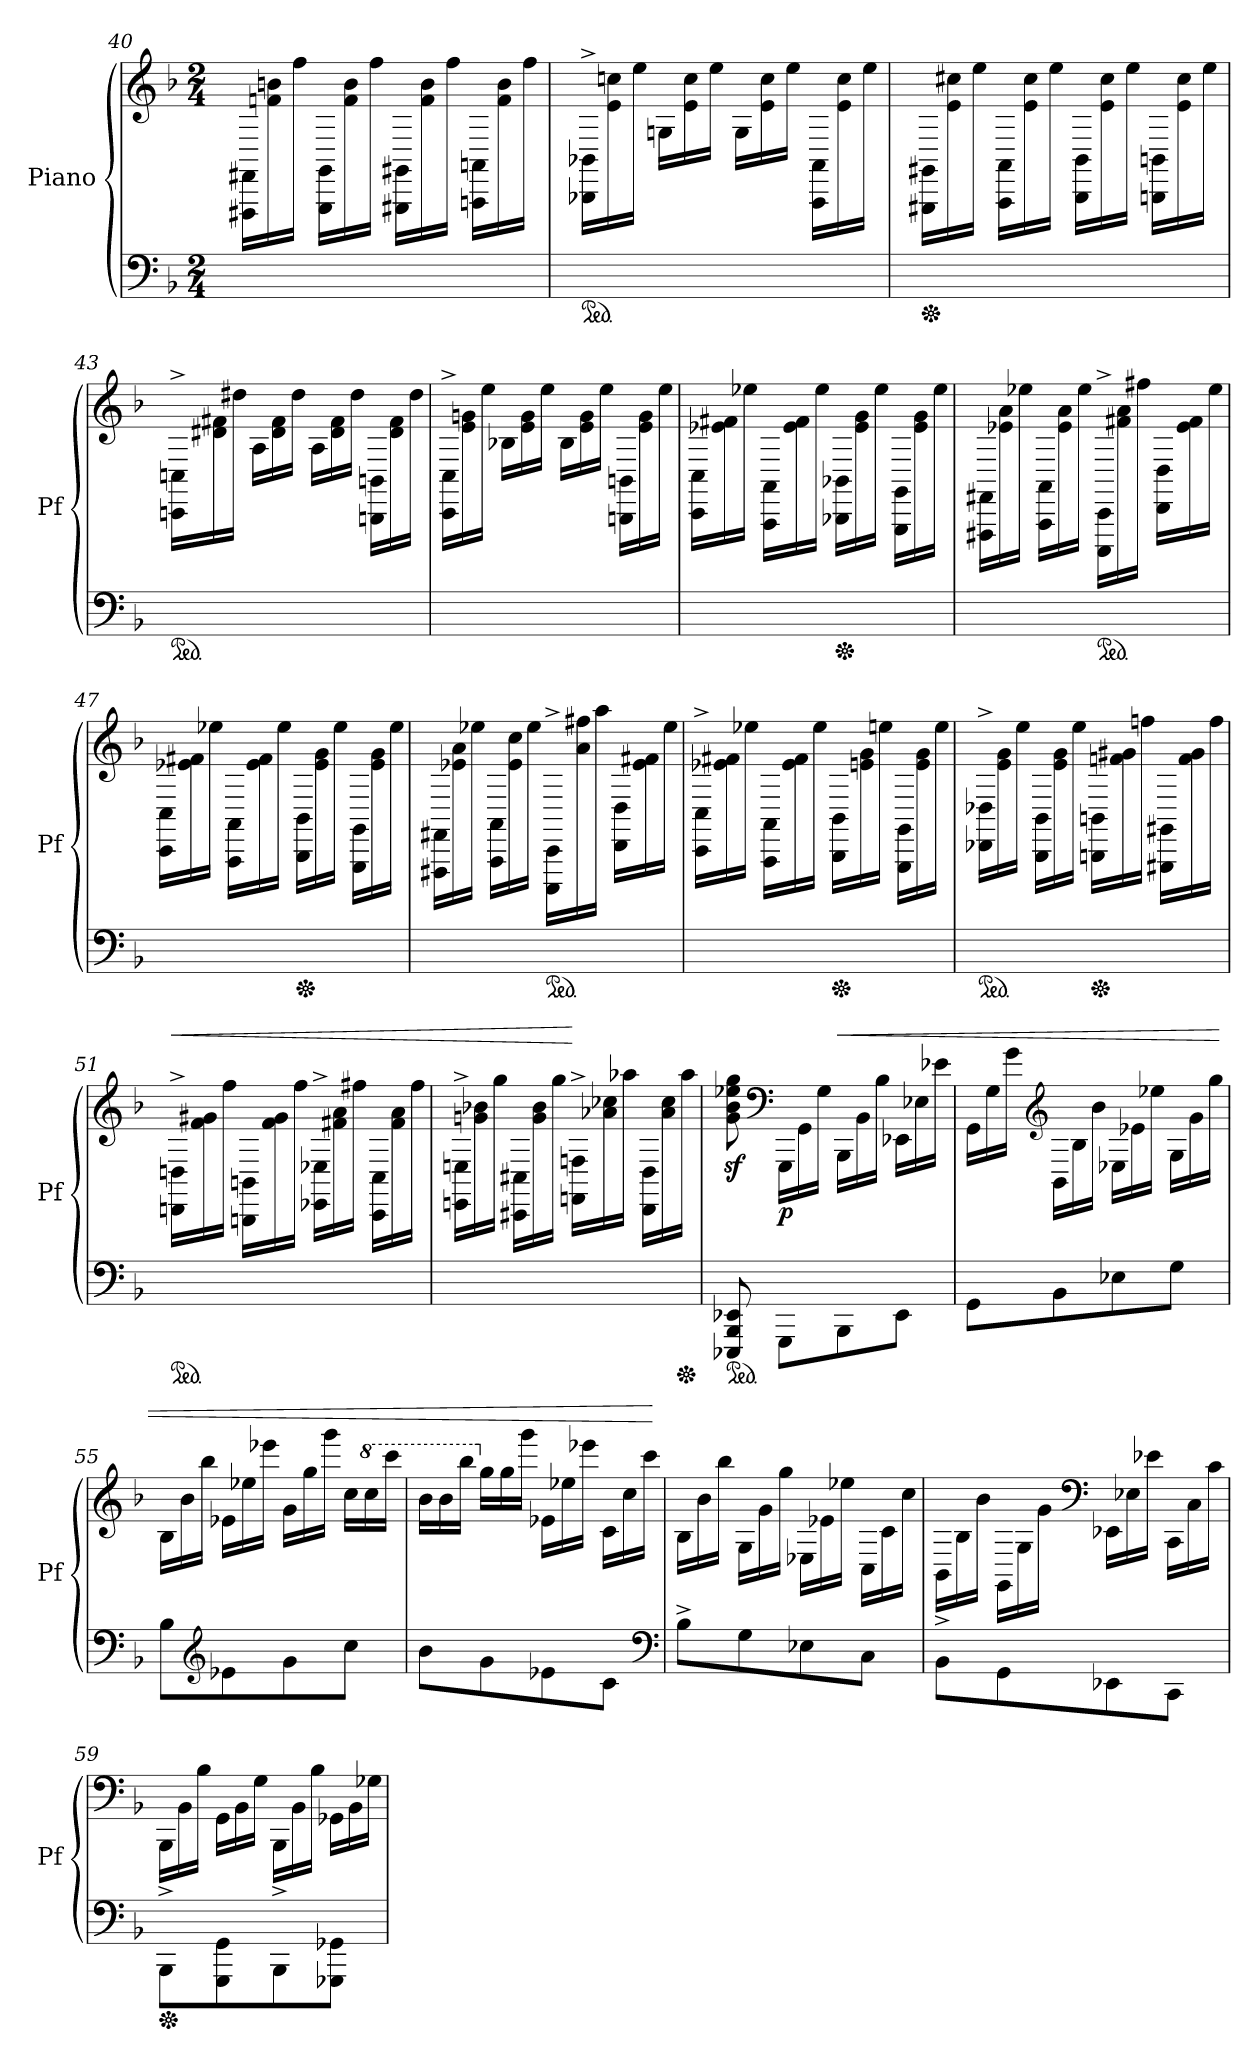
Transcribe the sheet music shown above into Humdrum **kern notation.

**kern	**kern	**dynam
*part2	*part1	*part1
*staff2	*staff1	*staff1
*I"Piano	*I"Piano	*
*I'Pf	*I'Pf	*
*clefF4	*clefG2	*
*k[b-]	*k[b-]	*
*d:	*d:	*
*M2/4	*M2/4	*
*	*Xtuplet	*
=40	=40	=40
2ryy	24FFF#X/ 24FF#X/LL	.
.	24fn\ 24bn\	.
.	24ff\JJ	.
.	24GGG/ 24GG/LL	.
.	24f\ 24b\	.
.	24ff\JJ	.
.	24GGG#X/ 24GG#X/LL	.
.	24f\ 24b\	.
.	24ff\JJ	.
.	24AAAn/ 24AAn/LL	.
.	24f\ 24b\	.
.	24ff\JJ	.
=41	=41	=41
*ped	*	*
2ryy	24BBB-X^/ 24BB-X^/LL	.
.	24e\ 24ccn\	.
.	24ee\JJ	.
.	24Gn/LL	.
.	24e\ 24cc\	.
.	24ee\JJ	.
.	24G/LL	.
.	24e\ 24cc\	.
.	24ee\JJ	.
.	24AAA/ 24AA/LL	.
.	24e\ 24cc\	.
.	24ee\JJ	.
=42	=42	=42
*Xped	*	*
2ryy	24GGG#X/ 24GG#X/LL	.
.	24e\ 24cc#X\	.
.	24ee\JJ	.
.	24AAA/ 24AA/LL	.
.	24e\ 24cc#\	.
.	24ee\JJ	.
.	24BBB-/ 24BB-/LL	.
.	24e\ 24cc#\	.
.	24ee\JJ	.
.	24BBBn/ 24BBn/LL	.
.	24e\ 24cc#\	.
.	24ee\JJ	.
=43	=43	=43
*ped	*	*
2ryy	24CCn^/ 24Cn^/LL	.
.	24d#X\ 24f#X\	.
.	24dd#X\JJ	.
.	24A/LL	.
.	24d#\ 24f#\	.
.	24dd#\JJ	.
.	24A/LL	.
.	24d#\ 24f#\	.
.	24dd#\JJ	.
.	24BBBn/ 24BBn/LL	.
.	24d#\ 24f#\	.
.	24dd#\JJ	.
=44	=44	=44
2ryy	24CC^/ 24C^/LL	.
.	24e\ 24gn\	.
.	24ee\JJ	.
.	24B-X/LL	.
.	24e\ 24g\	.
.	24ee\JJ	.
.	24B-/LL	.
.	24e\ 24g\	.
.	24ee\JJ	.
.	24BBBn/ 24BBn/LL	.
.	24e\ 24g\	.
.	24ee\JJ	.
=45	=45	=45
*^	*	*
2ryy	4ryy	24CC/ 24C/LL	.
.	.	24e-X\ 24f#X\	.
.	.	24ee-X\JJ	.
.	.	24AAA/ 24AA/LL	.
.	.	24e-\ 24f#\	.
.	.	24ee-\JJ	.
*Xped	*	*	*
.	4ryy	24BBB-X/ 24BB-X/LL	.
.	.	24e-\ 24g\	.
.	.	24ee-\JJ	.
.	.	24GGG/ 24GG/LL	.
.	.	24e-\ 24g\	.
.	.	24ee-\JJ	.
=46	=46	=46	=46
2ryy	4ryy	24FFF#X/ 24FF#X/LL	.
.	.	24e-X\ 24a\	.
.	.	24ee-X\JJ	.
.	.	24AAA/ 24AA/LL	.
.	.	24e-\ 24a\	.
.	.	24ee-\JJ	.
*ped	*	*	*
.	4ryy	24CCC^/ 24CC^/LL	.
.	.	24f#X\ 24a\	.
.	.	24ff#X\JJ	.
.	.	24DD/ 24D/LL	.
.	.	24e-\ 24f#\	.
.	.	24ee-\JJ	.
=47	=47	=47	=47
2ryy	4ryy	24CC/ 24C/LL	.
.	.	24e-X\ 24f#X\	.
.	.	24ee-X\JJ	.
.	.	24AAA/ 24AA/LL	.
.	.	24e-\ 24f#\	.
.	.	24ee-\JJ	.
*Xped	*	*	*
.	4ryy	24BBB-/ 24BB-/LL	.
.	.	24e-\ 24g\	.
.	.	24ee-\JJ	.
.	.	24GGG/ 24GG/LL	.
.	.	24e-\ 24g\	.
.	.	24ee-\JJ	.
=48	=48	=48	=48
2ryy	4ryy	24FFF#X/ 24FF#X/LL	.
.	.	24e-X\ 24a\	.
.	.	24ee-X\JJ	.
.	.	24AAA/ 24AA/LL	.
.	.	24e-\ 24cc\	.
.	.	24ee-\JJ	.
*ped	*	*	*
.	4ryy	24CCC^/ 24CC^/LL	.
.	.	24a\ 24ff#X\	.
.	.	24aa\JJ	.
.	.	24DD/ 24D/LL	.
.	.	24e-\ 24f#X\	.
.	.	24ee-\JJ	.
=49	=49	=49	=49
2ryy	4ryy	24CC^/ 24C^/LL	.
.	.	24e-X\ 24f#X\	.
.	.	24ee-X\JJ	.
.	.	24AAA/ 24AA/LL	.
.	.	24e-\ 24f#\	.
.	.	24ee-\JJ	.
*Xped	*	*	*
.	4ryy	24BBB-/ 24BB-/LL	.
.	.	24en\ 24g\	.
.	.	24een\JJ	.
.	.	24GGG/ 24GG/LL	.
.	.	24e\ 24g\	.
.	.	24ee\JJ	.
=50	=50	=50	=50
*ped	*	*	*
2ryy	4ryy	24DD-X^/ 24D-X^/LL	.
.	.	24e\ 24g\	.
.	.	24ee\JJ	.
.	.	24BBB-/ 24BB-/LL	.
.	.	24e\ 24g\	.
.	.	24ee\JJ	.
*Xped	*	*	*
.	4ryy	24BBBn/ 24BBn/LL	.
.	.	24fn\ 24g#X\	.
.	.	24ffn\JJ	.
.	.	24GGG#X/ 24GG#X/LL	.
.	.	24f\ 24g#\	.
.	.	24ff\JJ	.
=51	=51	=51	=51
!	!	!	!LO:HP:a
*v	*v	*	*
*ped	*	*
2ryy	24DDn^/ 24Dn^/LL	<
.	24f\ 24g#X\	.
.	24ff\JJ	.
.	24BBBn/ 24BBn/LL	.
.	24f\ 24g#\	.
.	24ff\JJ	.
.	24EE-X^/ 24E-X^/LL	.
.	24f#X\ 24a\	.
.	24ff#X\JJ	.
.	24CC/ 24C/LL	.
.	24f#\ 24a\	.
.	24ff#\JJ	.
=52	=52	=52
*^	*	*
2ryy	3ryy	24EEn^/ 24En^/LL	.
.	.	24gn\ 24b-X\	.
.	.	24gg\JJ	.
.	.	24CC#X/ 24C#X/LL	.
.	.	24g\ 24b-\	.
.	.	24gg\JJ	.
.	.	24FFn^/ 24Fn^/LL	[
.	.	24a-X\ 24cc-X\	.
.	12.ryy	24aa-X\JJ	.
.	.	24DD/ 24D/LL	.
.	.	24a-\ 24cc-\	.
*Xped	*	*	*
.	24ryy	24aa-\JJ	.
*v	*v	*	*
=53	=53	=53
*ped	*	*
8EEE-X/ 8BBB-/ 8EE-X/	8gz<\ 8b-z<\ 8ee-Xz<\ 8ggz<\	.
*	*clefF4	*
!	!	!LO:DY:b
8GGG\L	24GGG/LL	p
.	24GG\	.
.	24G\JJ	.
!	!	!LO:HP:a
8BBB-\	24BBB-/LL	<
.	24BB-\	.
.	24B-\JJ	.
8EE-\J	24EE-X/LL	.
.	24E-X\	.
.	24e-X\JJ	.
=54	=54	=54
8GG\L	24GG/LL	.
.	24G\	.
.	24g\JJ	.
*	*clefG2	*
8BB-\	24BB-/LL	.
.	24B-\	.
.	24b-\JJ	.
8E-X\	24E-X/LL	.
.	24e-X\	.
.	24ee-X\JJ	.
8G\J	24G/LL	.
.	24g\	.
.	24gg\JJ	.
=55	=55	=55
8B-\L	24B-/LL	.
.	24b-\	.
.	24bb-\JJ	.
*clefG2	*	*
8e-X\	24e-X/LL	.
.	24ee-X\	.
.	24eee-X\JJ	.
8g\	24g/LL	.
.	24gg\	.
.	24ggg\JJ	.
8cc\J	24cc/LL	.
*	*8va	*
.	24ccc\	.
.	24cccc\JJ	.
=56	=56	=56
8b-\L	24bb-/LL	.
.	24bb-\	.
.	24bbb-\JJ	.
*	*X8va	*
8g\	24gg/LL	.
.	24gg\	.
.	24ggg\JJ	.
8e-X\	24e-X/LL	.
.	24ee-X\	.
.	24eee-X\JJ	.
8c\J	24c/LL	.
.	24cc\	.
.	24ccc\JJ	.
*clefF4	*	*
.	.	[
=57	=57	=57
8B-^\L	24B-/LL	.
.	24b-\	.
.	24bb-\JJ	.
8G\	24G/LL	.
.	24g\	.
.	24gg\JJ	.
8E-X\	24E-X/LL	.
.	24e-X\	.
.	24ee-X\JJ	.
8C\J	24C/LL	.
.	24c\	.
.	24cc\JJ	.
=58	=58	=58
8BB-^\L	24BB-/LL	.
.	24B-\	.
.	24b-\JJ	.
8GG\	24GG/LL	.
.	24G\	.
.	24g\JJ	.
*	*clefF4	*
8EE-X\	24EE-X/LL	.
.	24E-X\	.
.	24e-X\JJ	.
8CC\J	24CC/LL	.
.	24C\	.
.	24c\JJ	.
=59	=59	=59
*Xped	*	*
8BBB-^\L	24BBB-/LL	.
.	24BB-\	.
.	24B-\JJ	.
8GGG\ 8GG\	24GG/LL	.
.	24BB-\	.
.	24G\JJ	.
8BBB-^\	24BBB-/LL	.
.	24BB-\	.
.	24B-\JJ	.
8GGG-X\ 8GG-X\J	24GG-X/LL	.
.	24BB-\	.
.	24G-X\JJ	.
=	=	=
*-	*-	*-
